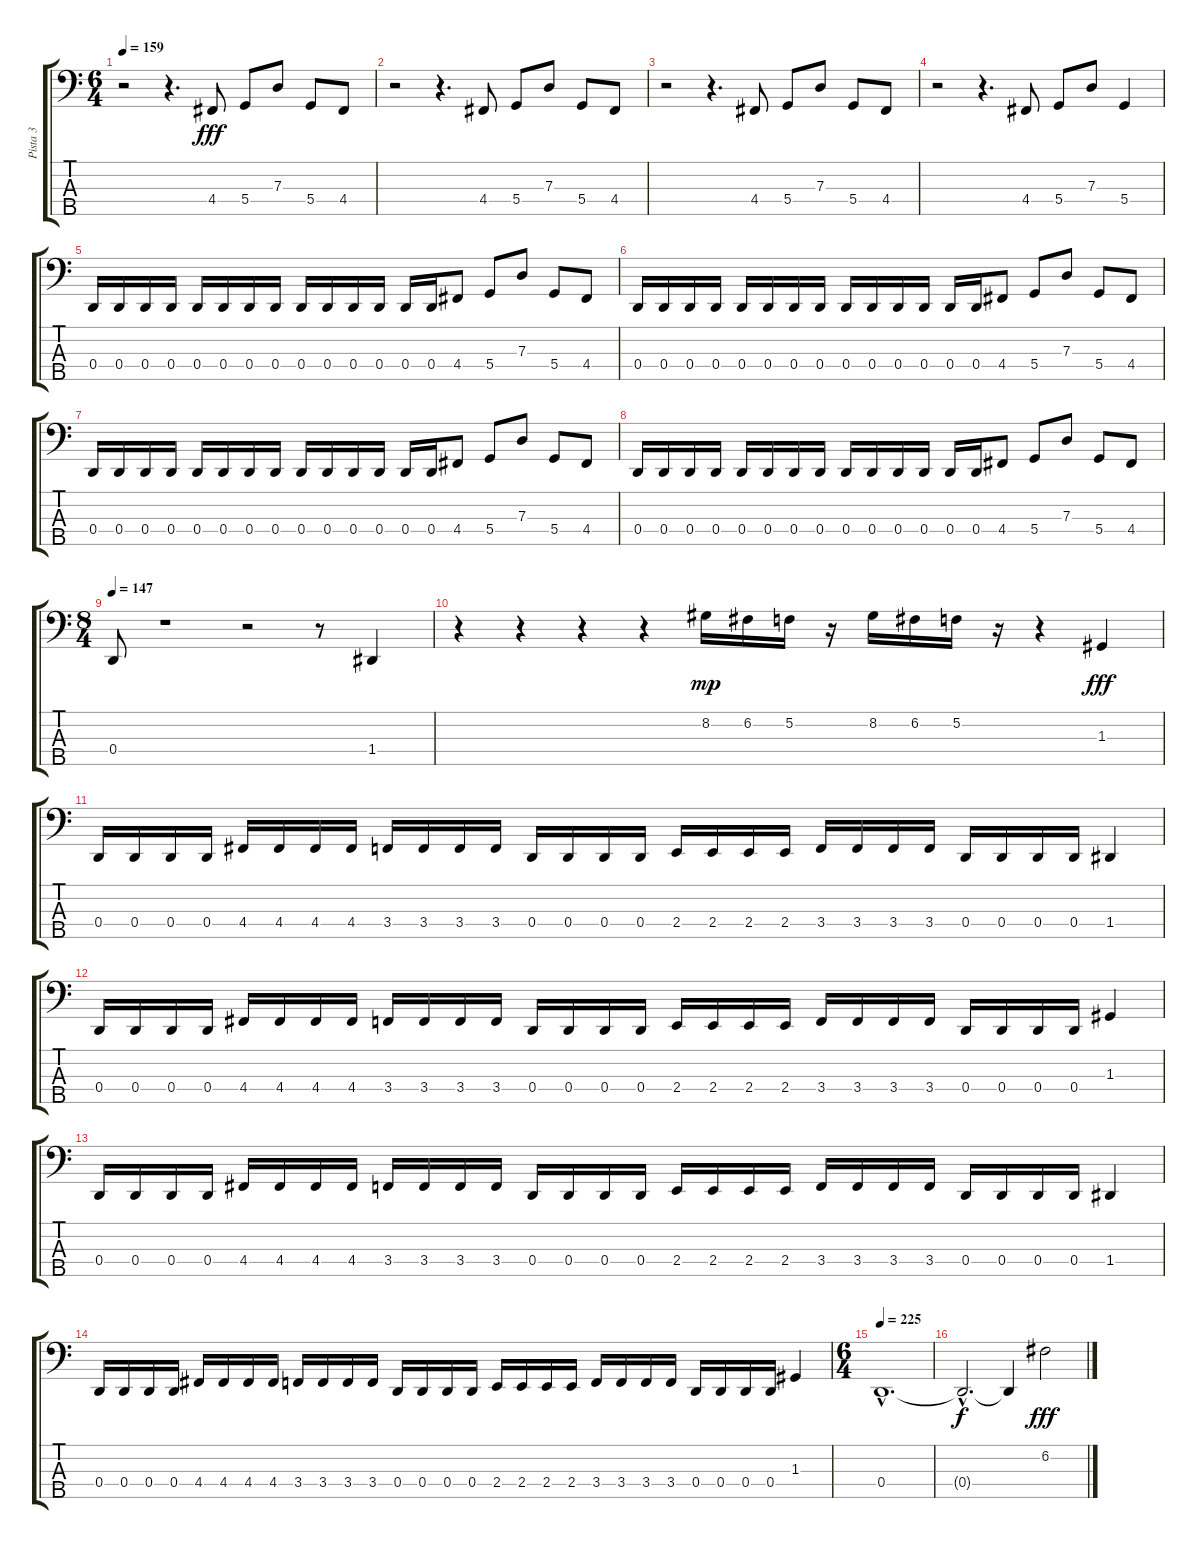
\track ("Pista 3" "Pista 3") {instrument slapbass2}
\staff {score tabs}
\tuning (F2 C2 G1 D1 A0) {hide}
\ts (6 4)
\tempo 159
\clef f4
\ks c
r.2{dy fff instrument slapbass2} r.4{d} 4.4.8 5.4.8 7.3.8 5.4.8 4.4.8 |
r.2 r.4{d} 4.4.8 5.4.8 7.3.8 5.4.8 4.4.8 |
r.2 r.4{d} 4.4.8 5.4.8 7.3.8 5.4.8 4.4.8 |
r.2 r.4{d} 4.4.8 5.4.8 7.3.8 5.4.4 |
0.4.16 0.4.16 0.4.16 0.4.16 0.4.16 0.4.16 0.4.16 0.4.16 0.4.16 0.4.16 0.4.16 0.4.16 0.4.16 0.4.16 4.4.8 5.4.8 7.3.8 5.4.8 4.4.8 |
0.4.16 0.4.16 0.4.16 0.4.16 0.4.16 0.4.16 0.4.16 0.4.16 0.4.16 0.4.16 0.4.16 0.4.16 0.4.16 0.4.16 4.4.8 5.4.8 7.3.8 5.4.8 4.4.8 |
0.4.16 0.4.16 0.4.16 0.4.16 0.4.16 0.4.16 0.4.16 0.4.16 0.4.16 0.4.16 0.4.16 0.4.16 0.4.16 0.4.16 4.4.8 5.4.8 7.3.8 5.4.8 4.4.8 |
0.4.16 0.4.16 0.4.16 0.4.16 0.4.16 0.4.16 0.4.16 0.4.16 0.4.16 0.4.16 0.4.16 0.4.16 0.4.16 0.4.16 4.4.8 5.4.8 7.3.8 5.4.8 4.4.8 |
\ts (8 4)
\tempo 147
0.4.8 r.1 r.2 r.8 1.4.4 |
r.4 r.4 r.4 r.4 8.2.16{dy mp} 6.2.16 5.2.16 r.16 8.2.16 6.2.16 5.2.16 r.16 r.4 1.3.4{dy fff} |
0.4.16 0.4.16 0.4.16 0.4.16 4.4.16 4.4.16 4.4.16 4.4.16 3.4.16 3.4.16 3.4.16 3.4.16 0.4.16 0.4.16 0.4.16 0.4.16 2.4.16 2.4.16 2.4.16 2.4.16 3.4.16 3.4.16 3.4.16 3.4.16 0.4.16 0.4.16 0.4.16 0.4.16 1.4.4 |
0.4.16 0.4.16 0.4.16 0.4.16 4.4.16 4.4.16 4.4.16 4.4.16 3.4.16 3.4.16 3.4.16 3.4.16 0.4.16 0.4.16 0.4.16 0.4.16 2.4.16 2.4.16 2.4.16 2.4.16 3.4.16 3.4.16 3.4.16 3.4.16 0.4.16 0.4.16 0.4.16 0.4.16 1.3.4 |
0.4.16 0.4.16 0.4.16 0.4.16 4.4.16 4.4.16 4.4.16 4.4.16 3.4.16 3.4.16 3.4.16 3.4.16 0.4.16 0.4.16 0.4.16 0.4.16 2.4.16 2.4.16 2.4.16 2.4.16 3.4.16 3.4.16 3.4.16 3.4.16 0.4.16 0.4.16 0.4.16 0.4.16 1.4.4 |
0.4.16 0.4.16 0.4.16 0.4.16 4.4.16 4.4.16 4.4.16 4.4.16 3.4.16 3.4.16 3.4.16 3.4.16 0.4.16 0.4.16 0.4.16 0.4.16 2.4.16 2.4.16 2.4.16 2.4.16 3.4.16 3.4.16 3.4.16 3.4.16 0.4.16 0.4.16 0.4.16 0.4.16 1.3.4 |
\ts (6 4)
\tempo 225
0.4{hac}.1{d} |
0.4{hac t}.2{d dy f} 0.4{t}.4 6.2.2{dy fff}
